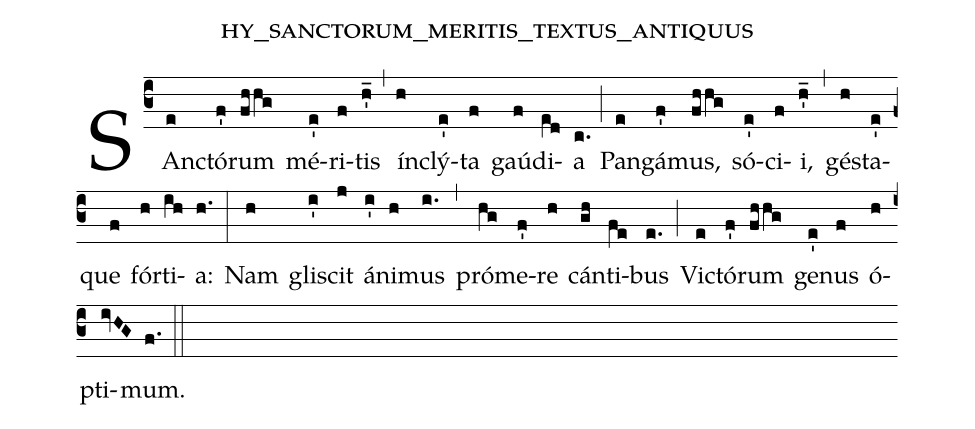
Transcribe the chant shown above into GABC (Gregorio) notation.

name:hy_sanctorum_meritis_textus_antiquus;
%%
(c3) SAn(e)ctó(f')rum(fhhg) mé(e')ri(f)tis(h'_) (,) ín(h)clý(e')ta(f) gaú(f)di(e[ll:1]d)a(c.) (;) Pan(e)gá(f')mus,(fhhg) só(e')ci(f)i,(h'_) (,) gé(h)sta(e')que(f) fór(h)ti(ih)a:(h.) (:) Nam(h) gli(i')scit(j) á(i')ni(h)mus(i.) (,) pró(hg)me(f')re(h) cán(gh)ti(fe)bus(e.) (;) Vi(e)ctó(f')rum(fhhg) ge(e')nus(f) ó(h)pti(ivHG)mum.(f.) (::)
%2. Hi(e) sunt(f') quos(fhhg) ré(e')ti(f)nens(h'_) (,) mun(h)dus(e') in(f)hór(f)ru(e[ll:1]d)it:(c.) (;) I(e)psum(f') nam(fhhg) sté(e')ri(f)li(h'_) (,) fló(h)re(e') per(f)á(h)ri(ih)dum,(h.) (:) Spre(h)vé(i')re(j) pé(i')ni(h)tus,(i.) (,) te(hg)que(f') se(h) cú(gh)ti(fe) sunt,(e.) (;) Rex(e) Chri(f')ste(fhhg) bo(e')ne(f) cǽ(h)li(ivHG)tus.(f.) (::)
%3. Hi(e) pro(f') te(fhhg) fú(e')ri(f)as(h'_) (,) at(h)que(e') fe(f)ró(f)ci(e[ll:1]d)a(c.) (;) Cal(e)cá(f')runt(fhhg) hó(e')mi(f)num,(h'_) (,) sǽ(h)va(e')que(f) vér(h)be(ih)ra:(h.) (:) Ces(h)sit(i') his(j) lá(i')ce(h)rans(i.) (,) fór(hg)ti(f')ter(h) ún(gh)gu(fe)la,(e.) (;) Nec(e) car(f')psit(fhhg) pe(e')ne(f)trá(h)li(ivHG)a.(f.) (::)
%4. Cæ(e)dún(f')tur(fhhg) glá(e')di(f)is(h'_) (,) mo(h)re(e') bi(f)dén(f)ti(e[ll:1]d)um:(c.) (;) Non(e) mur(f')mur(fhhg) ré(e')so(f)nat,(h'_) (,) non(h) que(e')ri(f)mó(h)ni(ih)a:(h.) (:) Sed(h) cor(i')de(j) tá(i')ci(h)o(i.) (,) mens(hg) be(f')ne(h) cón(gh)sci(fe)a(e.) (;) Con(e)sér(f')vat(fhhg) pa(e')ti(f)én(h)ti(ivHG)am.(f.) (::)
%5. Quæ(e) vox,(f') quæ(fhhg) pó(e')te(f)rit(h'_) (,) lin(h)gua(e') re(f)té(f)xe(e[ll:1]d)re,(c.) (;) Quæ(e) tu(f') Mar(fhhg)tý(e')ri(f)bus(h'_) (,) mú(h)ne(e')ra(f) prǽ(h)pa(ih)ras?(h.) (:) Ru(h)bri(i') nam(j) flú(i')i(h)do(i.) (,) sán(hg)gui(f')ne(h) láu(gh)re(fe)as(e.) (;) Di(e)tán(f')tur(fhhg) be(e')ne(f) fúl(h)gi(ivHG)dis.(f.) (::)
%6. Te(e) sum(f')ma(fhhg) Dé(e')i(f)tas,(h'_) (,) ú(h)na(e')que(f) pó(f)sci(e[ll:1]d)mus,(c.) (;) Ut(e) cul(f')pas(fhhg) áb(e')lu(f)as,(h'_) (,) nó(h)xi(e')a(f) súb(h)tra(ih)has:(h.) (:) Des(h) pa(i')cem(j) fá(i')mu(h)lis,(i.) (,) nos(hg) quo(f')que(h) gló(gh)ri(fe)am(e.) (;) Per(e) cun(f')cta(fhhg) ti(e')bi(f) sǽ(h)cu(ivHG)la.(f.) (::)
%A(fgf)men.(ef..) (::)
